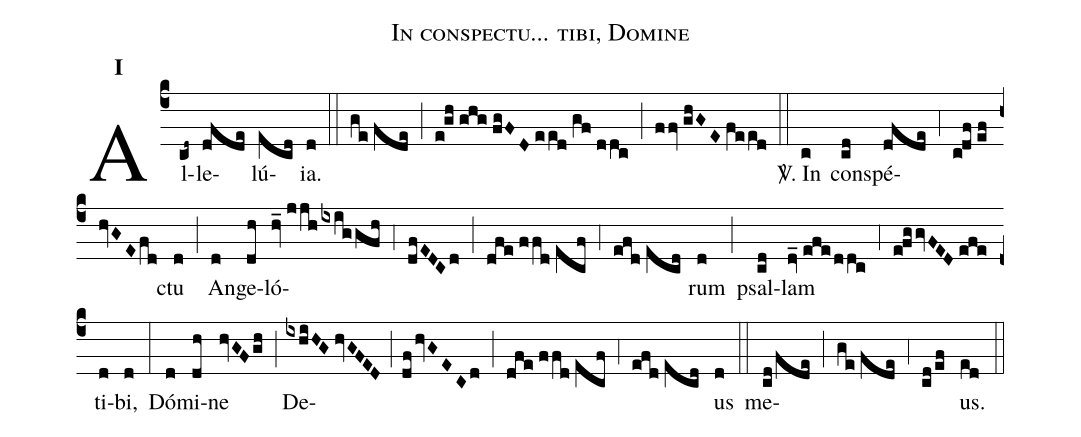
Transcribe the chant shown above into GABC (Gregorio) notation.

name:In conspectu... tibi, Domine;
mode:I;
office-part:Alleluia;
%%
(c4) Al(cd~)le(dfde)lú(ecd)ia.(d) (::) (ge//fde) (;) (e!gh//ghg//fgFD//eed//gf//ddc) (;) (ffv//ghGE//feed) (::) <sp>V/</sp>. In(c) con(cd)spé(dfde)(,4)(c!df//ef//hvGE/fd)ctu(d) (;) An(d)ge(dh)ló(hv_//jjh/ixiggfh)(,4)(dfEDCd)(;)(dfe//ffd//ecf)(,4)(efd//ecd)rum(d) (;) psal(cd)lam(dv_//efe/ddc) (,4) (e!fggvFED//efe) ti(d)bi,(d) (:) Dó(d)mi(dh)ne(hvGF/gh) (;) De(ixhiHG//hvGFED;df/hvGECd)(;)(dfe//ffd//ecf)(,4)(efd//ecd)us(d) (::) me(cd/fde)(;)(ge//fde)(,4)(cd/ef)us.(ed) (::)
